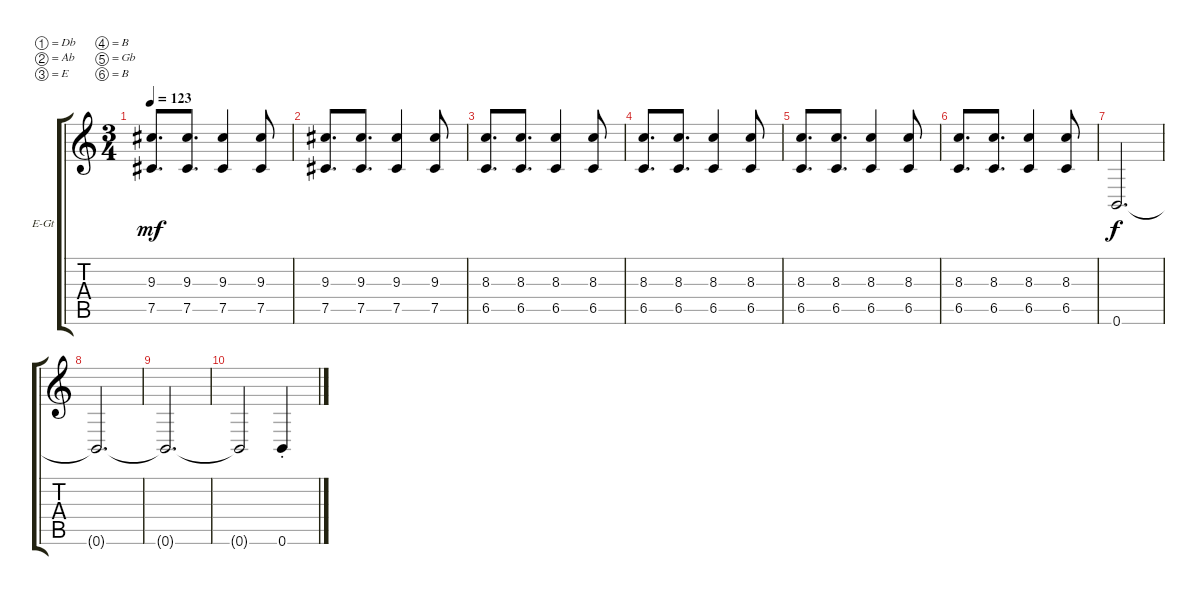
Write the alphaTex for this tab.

\defaultSystemsLayout 4
\bracketExtendMode groupsimilarinstruments
\firstSystemTrackNameOrientation horizontal
\otherSystemsTrackNameOrientation horizontal
\track ("Jack" "E-Gt") {instrument distortionguitar}
\staff {score tabs}
\tuning (Db4 Ab3 E3 B2 Gb2 B1)
\ts (3 4)
\tempo 123
\clef g2
\ks c
(7.5 9.3).8{d dy mf} (7.5 9.3).8{d} (7.5 9.3).4 (7.5 9.3).8 |
(7.5 9.3).8{d} (7.5 9.3).8{d} (7.5 9.3).4 (7.5 9.3).8 |
(6.5 8.3).8{d} (6.5 8.3).8{d} (6.5 8.3).4 (6.5 8.3).8 |
(6.5 8.3).8{d} (6.5 8.3).8{d} (6.5 8.3).4 (6.5 8.3).8 |
(6.5 8.3).8{d} (6.5 8.3).8{d} (6.5 8.3).4 (6.5 8.3).8 |
(6.5 8.3).8{d} (6.5 8.3).8{d} (6.5 8.3).4 (6.5 8.3).8 |
0.6.2{d dy f} |
0.6{t}.2{d} |
0.6{t}.2{d} |
0.6{t}.2 0.6{st}.4
